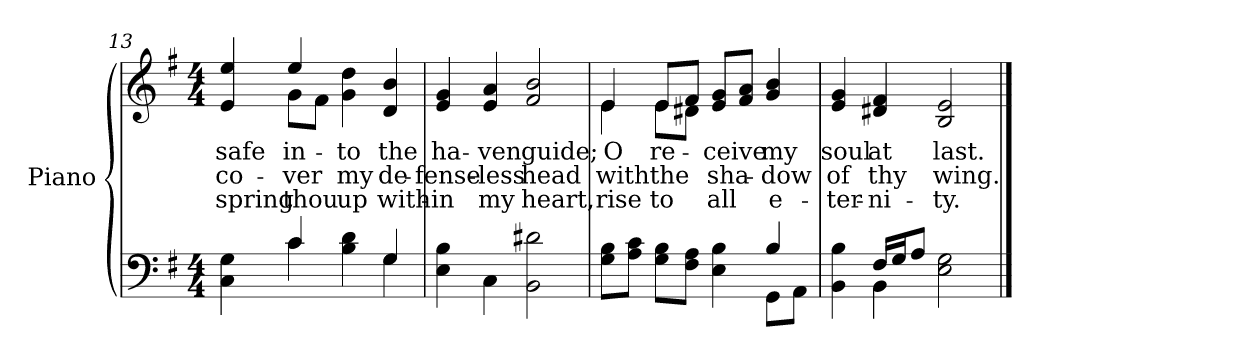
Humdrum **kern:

**kern	**kern	**text	**text	**text
*part2	*part1	*part1	*part1	*part1
*staff2	*staff1	*staff1	*staff1	*staff1
*I"Piano	*I"Piano	*	*	*
*I'Pno.	*I'Pno.	*	*	*
!!LO:LB:g=z
*clefF4	*clefG2	*	*	*
*k[f#]	*k[f#]	*	*	*
*G:	*G:	*	*	*
*M4/4	*M4/4	*	*	*
=13	=13	=13	=13	=13
*^	*	*	*	*
!	!	!	!LO:LY:b:color=#000000	!LO:LY:b:color=#000000	!LO:LY:b:color=#000000
*	*	*^	*	*	*
4Ci\ 4Gi	4ryy	4ei/ 4eei	4ryy	safe	co-	spring
!	!	!	!	!LO:LY:b:color=#000000	!LO:LY:b:color=#000000	!LO:LY:b:color=#000000
4ci/	4ci\	4eei/	8gi\L	in-	-ver	thou
.	.	.	8f#i\J	.	.	.
!	!	!	!	!LO:LY:b:color=#000000	!LO:LY:b:color=#000000	!LO:LY:b:color=#000000
4Bi\ 4di	4ryy	4gi\ 4ddi	2ryy	-to	my	up
!	!	!	!	!LO:LY:b:color=#000000	!LO:LY:b:color=#000000	!LO:LY:b:color=#000000
4Gi/	4Gi\	4di/ 4bi	.	the	de-	with-
*v	*v	*	*	*	*	*
*	*v	*v	*	*	*
=14	=14	=14	=14	=14
*^	*	*	*	*
!	!	!	!LO:LY:b:color=#000000	!LO:LY:b:color=#000000	!LO:LY:b:color=#000000
*v	*v	*	*	*	*
4Ei\ 4Bi	4ei/ 4gi	ha-	-fense-	-in
!	!	!LO:LY:b:color=#000000	!LO:LY:b:color=#000000	!LO:LY:b:color=#000000
4Ci\	4ei/ 4ai	-ven	-less	my
!	!	!LO:LY:b:color=#000000	!LO:LY:b:color=#000000	!LO:LY:b:color=#000000
2BBi\ 2d#Xi	2f#i/ 2bi	guide;	head	heart,
!!LO:LB:g=z
=15	=15	=15	=15	=15
*^	*	*	*	*
!	!	!	!LO:LY:b:color=#000000	!LO:LY:b:color=#000000	!LO:LY:b:color=#000000
*	*	*^	*	*	*
8Gi\ 8Bi\L	2.ryy	4ei/	4ei\	O	with	rise
8Ai\ 8ci\J	.	.	.	.	.	.
!	!	!	!	!LO:LY:b:color=#000000	!LO:LY:b:color=#000000	!LO:LY:b:color=#000000
8Gi\ 8Bi\L	.	8ei/L	8ei\L	re-	the	to
8F#i\ 8Ai\J	.	8f#i/J	8d#Xi\J	.	.	.
!	!	!	!	!LO:LY:b:color=#000000	!LO:LY:b:color=#000000	!LO:LY:b:color=#000000
4Ei\ 4Bi	.	8ei/ 8gi/L	2ryy	-ceive	sha-	all
.	.	8f#i/ 8ai/J	.	.	.	.
!	!	!	!	!LO:LY:b:color=#000000	!LO:LY:b:color=#000000	!LO:LY:b:color=#000000
4Bi/	8GGi\L	4gi/ 4bi	.	my	-dow	e-
.	8AAi\J	.	.	.	.	.
*	*	*v	*v	*	*	*
=16	=16	=16	=16	=16	=16
!	!	!	!LO:LY:b:color=#000000	!LO:LY:b:color=#000000	!LO:LY:b:color=#000000
4BBi\ 4Bi	4ryy	4ei/ 4gi	soul	of	-ter-
!	!	!	!LO:LY:b:color=#000000	!LO:LY:b:color=#000000	!LO:LY:b:color=#000000
16F#i/LL	4BBi\	4d#Xi/ 4f#i	at	thy	-ni-
16Gi/J	.	.	.	.	.
8Ai/J	.	.	.	.	.
!	!	!	!LO:LY:b:color=#000000	!LO:LY:b:color=#000000	!LO:LY:b:color=#000000
2Ei\ 2Gi	2ryy	2Bi/ 2ei	last.	wing.	-ty.
*v	*v	*	*	*	*
==	==	==	==	==
*-	*-	*-	*-	*-
